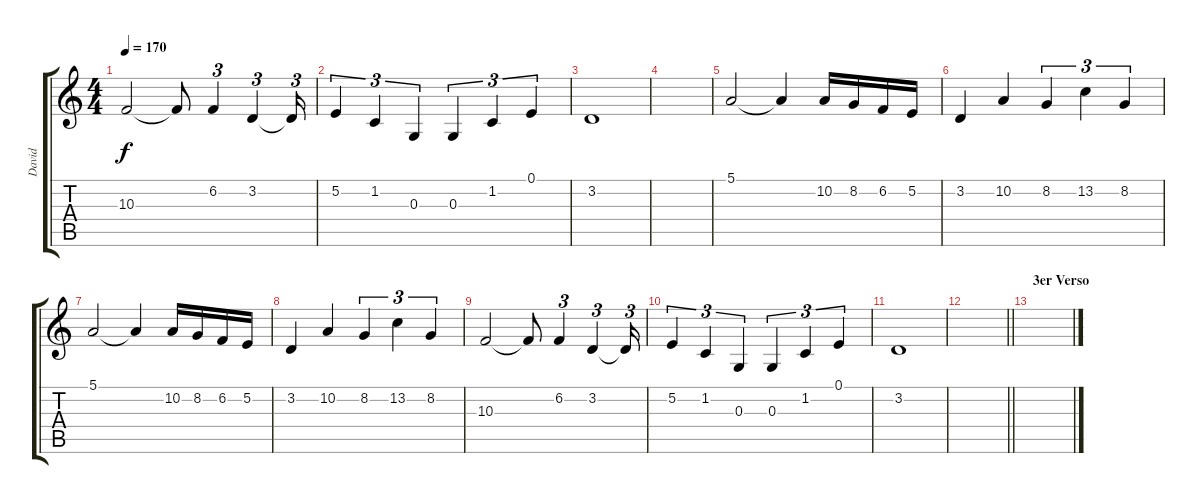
\track ("David" "David") {instrument violin}
\staff {score tabs}
\tuning (E4 B3 G3 D3 A2 E2) {hide}
\ts (4 4)
\tempo 170
\clef g2
\ks c
10.3.2{dy f} 10.3{t}.8 6.2.4{tu (3 2)} 3.2.4{tu (3 2)} 3.2{t}.16{tu (3 2)} |
5.2.4{tu (3 2)} 1.2.4{tu (3 2)} 0.3.4{tu (3 2)} 0.3.4{tu (3 2)} 1.2.4{tu (3 2)} 0.1.4{tu (3 2)} |
3.2.1 |
|
5.1.2 5.1{t}.4 10.2.16 8.2.16 6.2.16 5.2.16 |
3.2.4 10.2.4 8.2.4{tu (3 2)} 13.2.4{tu (3 2)} 8.2.4{tu (3 2)} |
5.1.2 5.1{t}.4 10.2.16 8.2.16 6.2.16 5.2.16 |
3.2.4 10.2.4 8.2.4{tu (3 2)} 13.2.4{tu (3 2)} 8.2.4{tu (3 2)} |
10.3.2 10.3{t}.8 6.2.4{tu (3 2)} 3.2.4{tu (3 2)} 3.2{t}.16{tu (3 2)} |
5.2.4{tu (3 2)} 1.2.4{tu (3 2)} 0.3.4{tu (3 2)} 0.3.4{tu (3 2)} 1.2.4{tu (3 2)} 0.1.4{tu (3 2)} |
3.2.1 |
\barLineRight lightlight
|
\section ("" "3er Verso")
